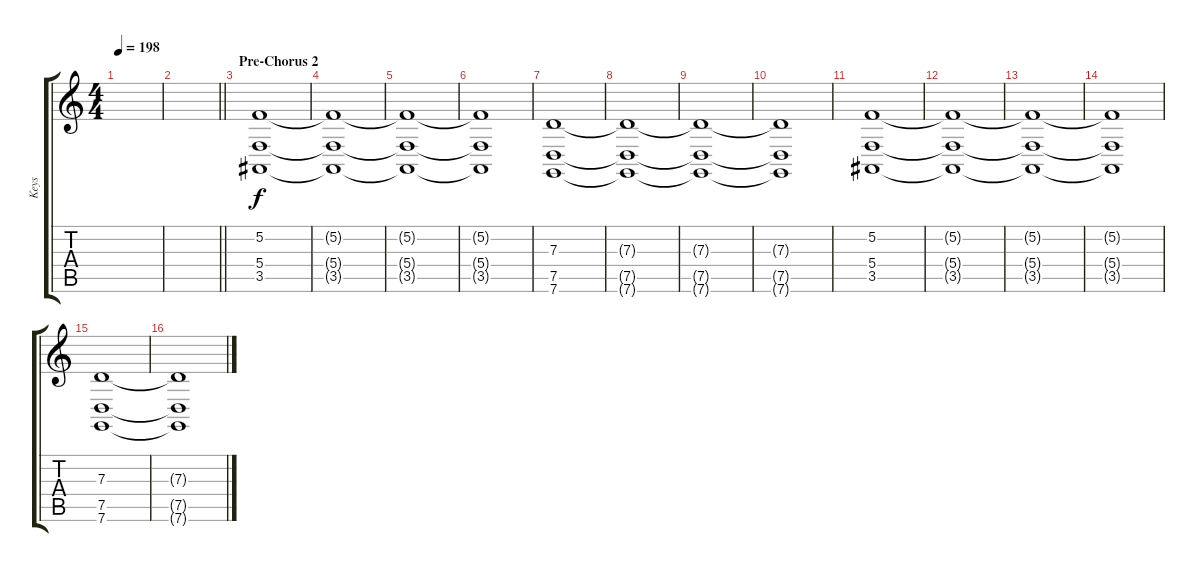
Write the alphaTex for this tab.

\track ("Keys" "Keys") {instrument stringensemble1}
\staff {score tabs}
\tuning (E4 C4 G3 C3 G2 C2) {hide}
\ts (4 4)
\tempo 198
\clef g2
\ks c
|
\barLineRight lightlight
|
\section ("" "Pre-Chorus 2")
(5.2 5.4 3.5).1 |
(5.2{t} 5.4{t} 3.5{t}).1 |
(5.2{t} 5.4{t} 3.5{t}).1 |
(5.2{t} 5.4{t} 3.5{t}).1 |
(7.3 7.5 7.6).1 |
(7.3{t} 7.5{t} 7.6{t}).1 |
(7.3{t} 7.5{t} 7.6{t}).1 |
(7.3{t} 7.5{t} 7.6{t}).1 |
(5.2 5.4 3.5).1 |
(5.2{t} 5.4{t} 3.5{t}).1 |
(5.2{t} 5.4{t} 3.5{t}).1 |
(5.2{t} 5.4{t} 3.5{t}).1 |
(7.3 7.5 7.6).1 |
(7.3{t} 7.5{t} 7.6{t}).1
